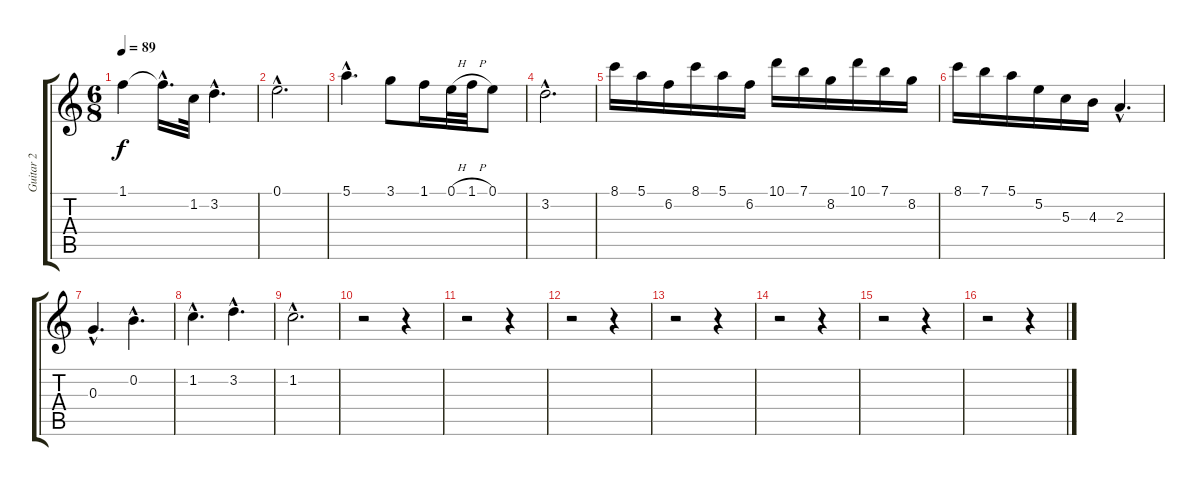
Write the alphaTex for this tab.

\track ("Guitar 2" "Guitar 2") {instrument acousticguitarsteel}
\staff {score tabs}
\tuning (E4 B3 G3 D3 A2 E2) {hide}
\ts (6 8)
\tempo 89
\clef g2
\ks c
1.1.4{dy f instrument acousticguitarsteel} 1.1{hac t}.16{d} 1.2.32 3.2{hac}.4{d} |
0.1{hac}.2{d} |
5.1{hac}.4{d} 3.1.8 1.1.16 0.1{h}.32 1.1{h}.32 0.1.8 |
3.2{hac}.2{d} |
8.1.16 5.1.16 6.2.16 8.1.16 5.1.16 6.2.16 10.1.16 7.1.16 8.2.16 10.1.16 7.1.16 8.2.16 |
8.1.16 7.1.16 5.1.16 5.2.16 5.3.16 4.3.16 2.3{hac}.4{d} |
0.3{hac}.4{d} 0.2{hac}.4{d} |
1.2{hac}.4{d} 3.2{hac}.4{d} |
1.2{hac}.2{d} |
r.2 r.4 |
r.2 r.4 |
r.2 r.4 |
r.2 r.4 |
r.2 r.4 |
r.2 r.4 |
r.2 r.4
